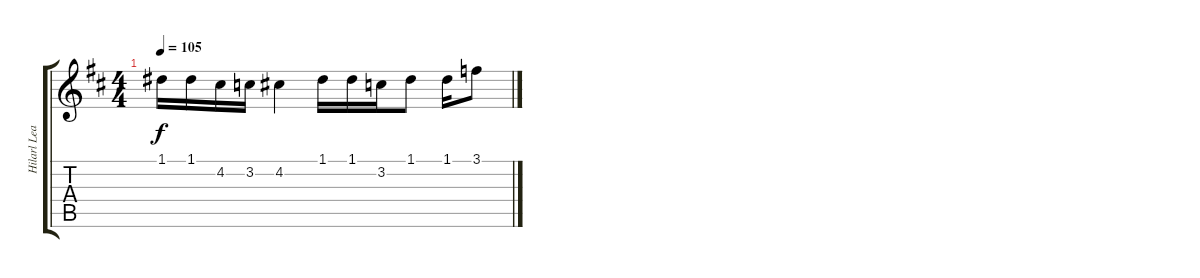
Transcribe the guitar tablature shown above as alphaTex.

\track ("Hilarl Lead" "Hilarl Lea") {instrument distortionguitar}
\staff {score tabs}
\tuning (D4 A3 F3 C3 G2 D2) {hide}
\ts (4 4)
\tempo 105
\clef g2
\ks d
1.1.16{dy f} 1.1.16 4.2.16 3.2.16 4.2.4 1.1.16 1.1.16 3.2.16 1.1.8 1.1.16 3.1.8
